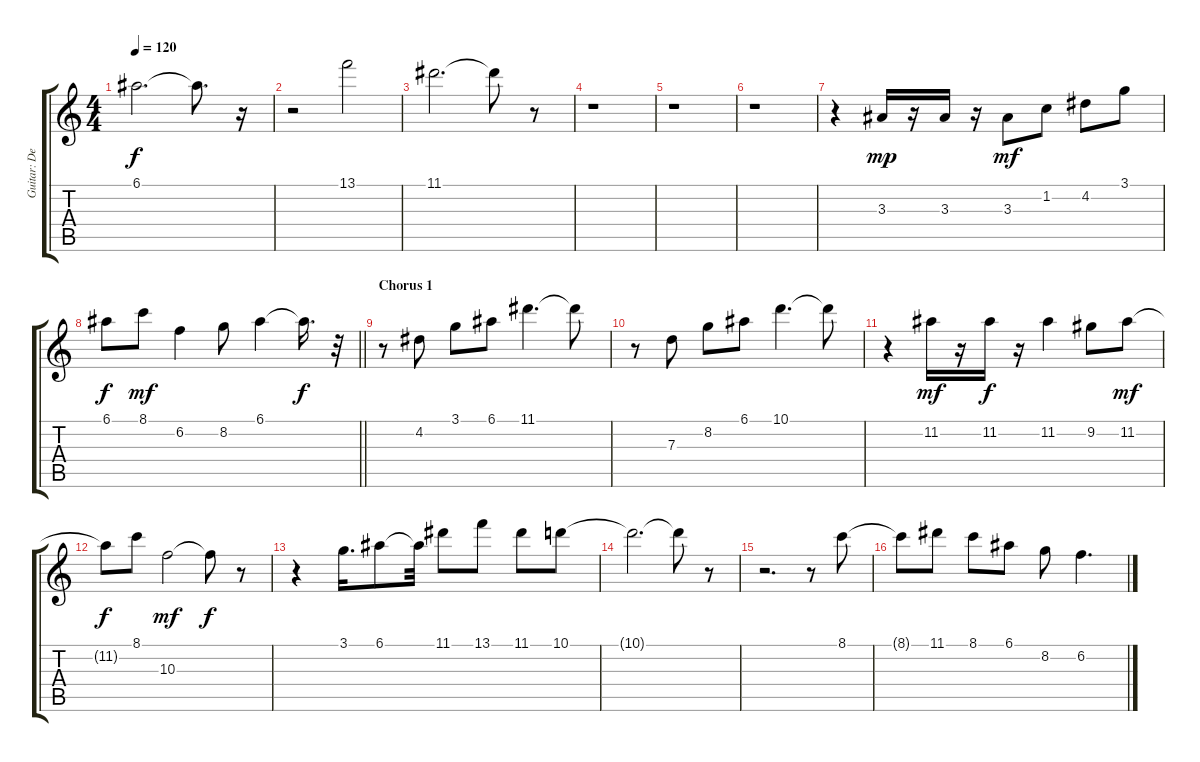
\track ("Guitar: Dean Parks" "Guitar: De") {instrument overdrivenguitar}
\staff {score tabs}
\tuning (E4 B3 G3 D3 A2 E2) {hide}
\ts (4 4)
\tempo 120
\clef g2
\ks c
6.1.2{d dy f} 6.1{t}.8{d} r.16 |
r.2 13.1.2{instrument electricguitarjazz} |
11.1.2{d} 11.1{t}.8 r.8 |
r.1 |
r.1 |
r.1 |
r.4 3.3.16{dy mp instrument distortionguitar} r.16 3.3.16 r.16 3.3.8{dy mf} 1.2.8 4.2.8 3.1.8 |
\barLineRight lightlight
6.1.8{dy f} 8.1.8{dy mf} 6.2.4 8.2.8 6.1.4 6.1{t}.16{d dy f} r.32 |
\section ("" "Chorus 1")
r.8 4.2.8{instrument overdrivenguitar} 3.1.8 6.1.8 11.1.4{d} 11.1{t}.8 |
r.8 7.3.8 8.2.8 6.1.8 10.1.4{d} 10.1{t}.8 |
r.4 11.2.16{dy mf} r.16 11.2.16{dy f} r.16 11.2.4 9.2.8 11.2.8{dy mf} |
11.2{t}.8{dy f} 8.1.8 10.3.2{dy mf} 10.3{t}.8{dy f} r.8 |
r.4 3.1.16{d} 6.1.8 6.1{t}.32 11.1.8 13.1.8 11.1.8 10.1.8 |
10.1{t}.2{d} 10.1{t}.8 r.8 |
r.2{d} r.8 8.1.8 |
8.1{t}.8 11.1.8 8.1.8 6.1.8 8.2.8 6.2.4{d}
